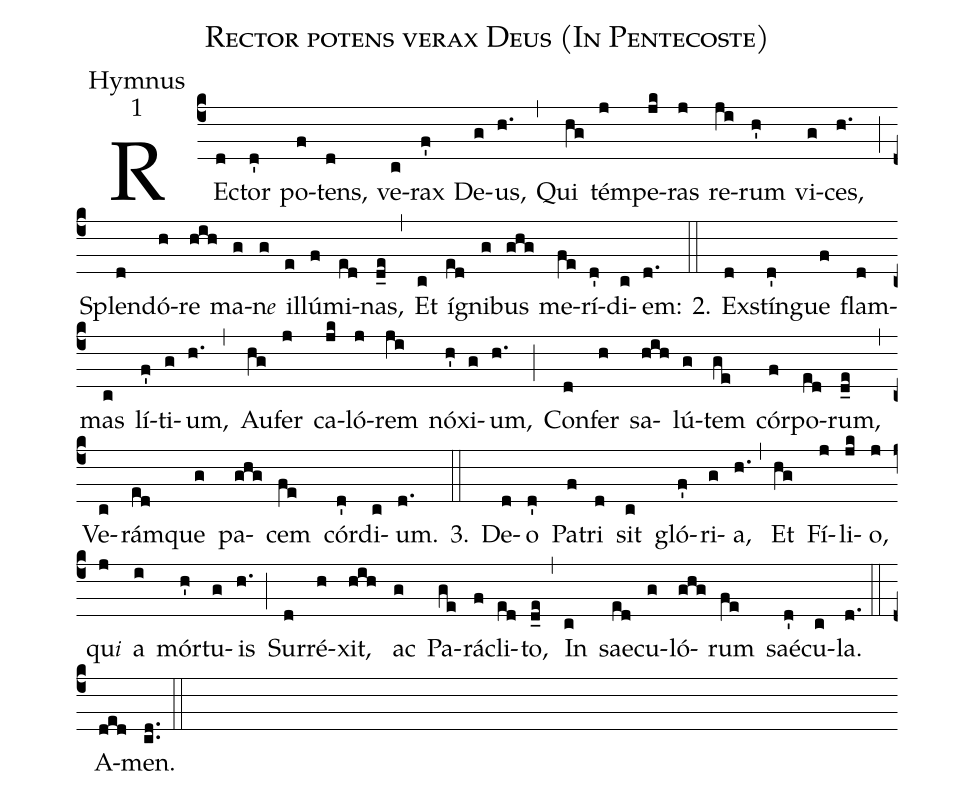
name:Rector potens verax Deus (In Pentecoste);
office-part:Hymnus;
mode:1;
%%
(c4)RE(d)ctor(d') po(f)tens,(d) ve(c)rax(f') De(g)us,(h.) (,)
Qui(hg) tém(j)pe(jk)ras(j) re(ji)rum(h') vi(g)ces,(h.) (;)
Splen(d)dó(h)re(hih) ma(g)n<e>e</e>(g) il(e)lú(f)mi(ed)nas,(d_e) (,)
Et(c) í(ed)gni(g)bus(ghg) me(fe)rí(d')di(c)em:(d.)

2.(::) Ex(d)stín(d')gue(f) flam(d)mas(c) lí(f')ti(g)um,(h.) (,)
Au(hg)fer(j) ca(jk)ló(j)rem(ji) nó(h')xi(g)um,(h.) (;)
Con(d)fer(h) sa(hih)lú(g)tem(ge) cór(f)po(ed)rum,(d_e) (,)
Ve(c)rám(ed)que(g) pa(ghg)cem(fe) cór(d')di(c)um.(d.)

3.(::) De(d)o(d') Pa(f)tri(d) sit(c) gló(f')ri(g)a,(h.) (,)
Et(hg) Fí(j)li(jk)o,(j) qu<e>i</e>(j) a(i) mór(h')tu(g)is(h.) (;)
Sur(d)ré(h)xit,(hih) ac(g) Pa(ge)rá(f)cli(ed)to,(d_e) (,)
In(c) sae(ed)cu(g)ló(ghg)rum(fe) saé(d')cu(c)la.(d.) (::)
A(ded)men.(cd..) (::)
